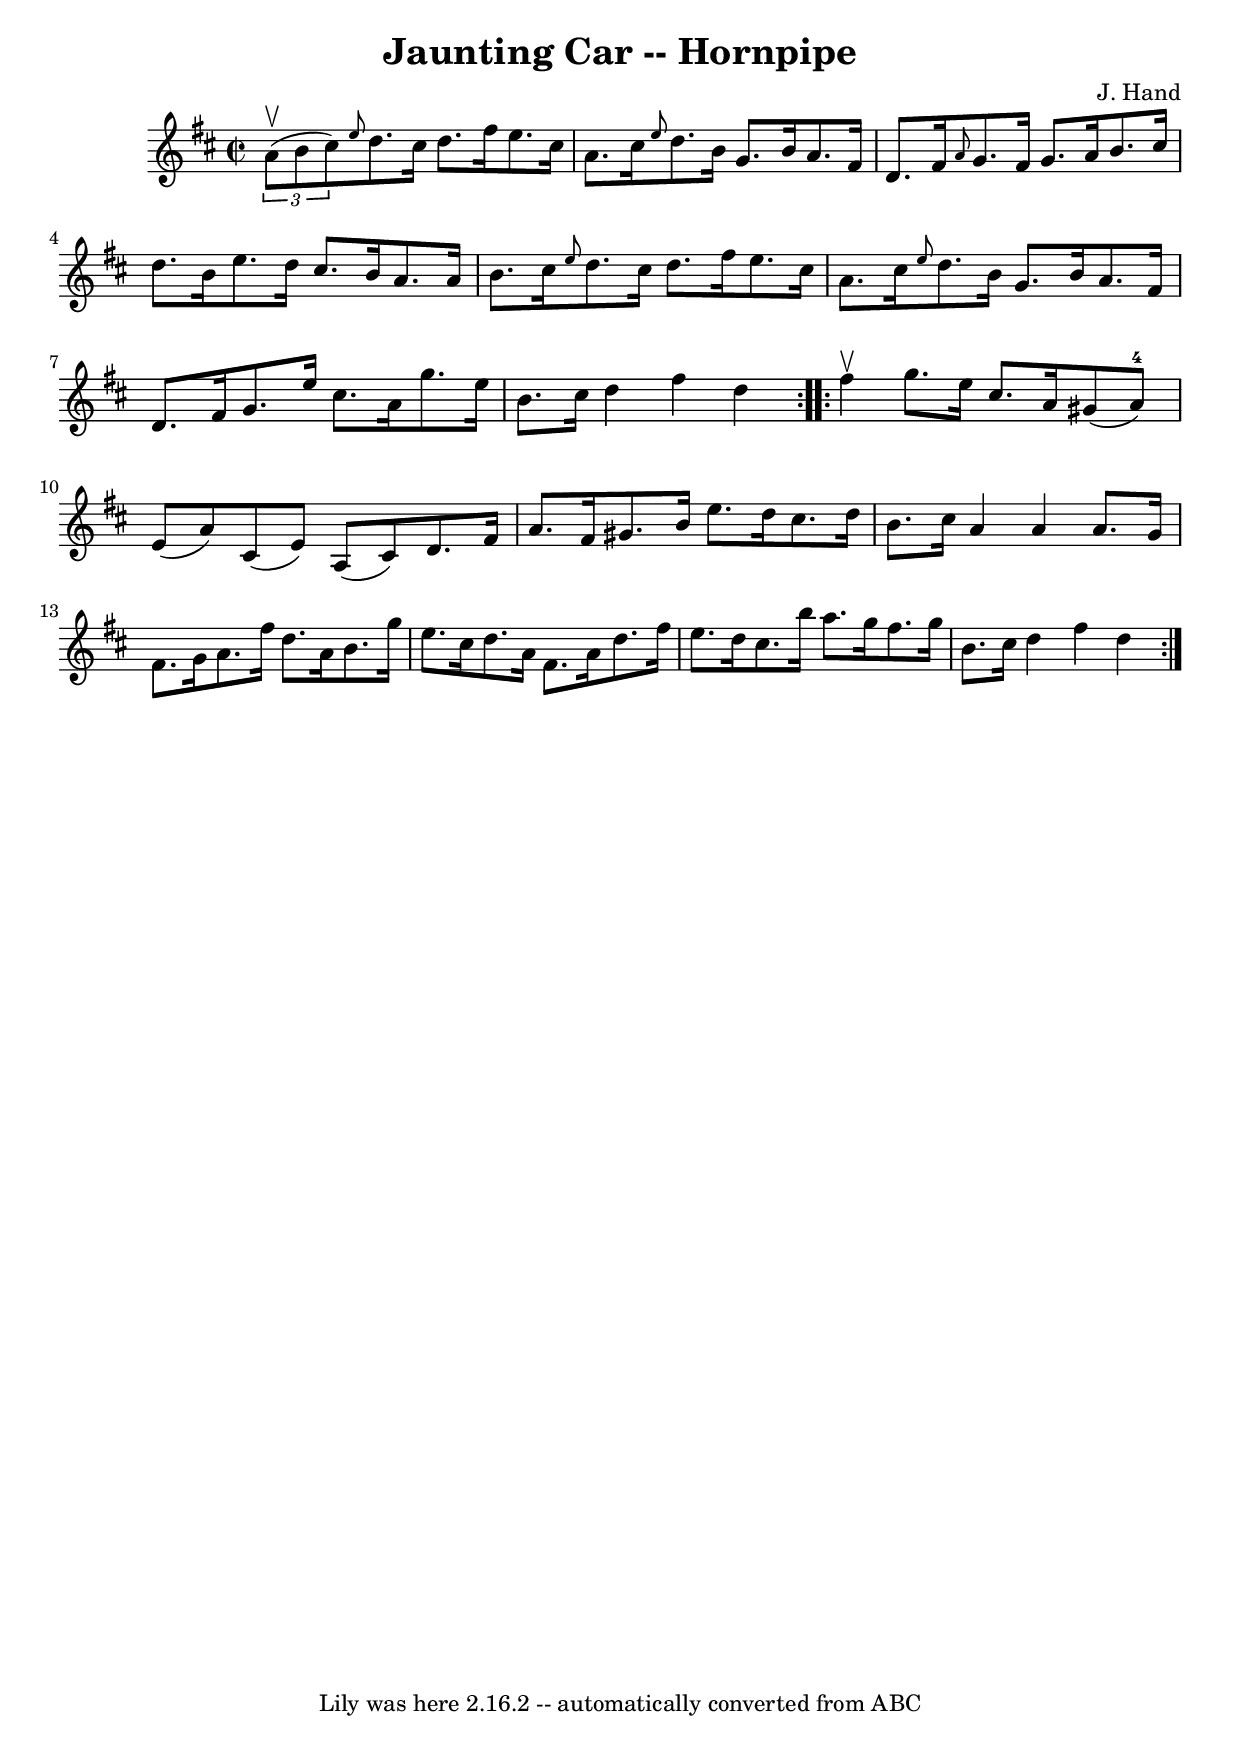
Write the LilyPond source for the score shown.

\version "2.16.2"
\include "Mammoth.ily"
\header {
  %% book = "Cole's 1000 Fiddle Tunes"
  composer = "J. Hand"
  crossRefNumber = "1"
  footnotes = ""
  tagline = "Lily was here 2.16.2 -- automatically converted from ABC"
  title = "Jaunting Car -- Hornpipe"

}
voicedefault =  {



  \repeat volta 2 {

    \override Staff.TimeSignature #'style = #'C
    \time 2/2 
    \key d \major   \times 2/3 { a'8 (^\upbow b'8 cis''8) 
			       } 
    |
    \grace { e''8  
	   } d''8. cis''16 d''8. fis''16 e''8.    
    cis''16 a'8. cis''16  |
    \grace { e''8  
	   } d''8. b'16    
    g'8. b'16 a'8. fis'16 d'8. fis'16  |
    \grace { a'8  

	   } g'8. fis'16 g'8. a'16 b'8. cis''16 d''8. b'16  
    |
    e''8. d''16 cis''8. b'16 a'8. a'16 b'8. cis''16 
    |
    \grace { e''8  
	   } d''8. cis''16 d''8. fis''16    
    e''8. cis''16 a'8. cis''16  |
    \grace { e''8  
	   } d''8.    
    b'16 g'8. b'16 a'8. fis'16 d'8. fis'16  |
    g'8.    
    e''16 cis''8. a'16 g''8. e''16 b'8. cis''16  |
    d''4  
    fis''4 d''4  
  }     
  \repeat volta 2 {
    fis''4^\upbow |
    g''8.    
    e''16 cis''8. a'16 gis'8 (a'8-4) e'8 (a'8) |
    
    cis'8 (e'8) a8 (cis'8) d'8. fis'16 a'8. fis'16  
    |
    gis'8. b'16 e''8. d''16 cis''8. d''16 b'8.    
    cis''16  |
    a'4 a'4 a'8. g'16 fis'8. g'16  |
    
    a'8. fis''16 d''8. a'16 b'8. g''16 e''8. cis''16  |
    
    d''8. a'16 fis'8. a'16 d''8. fis''16 e''8. d''16  
    |
    cis''8. b''16 a''8. g''16 fis''8. g''16 b'8.    
    cis''16  |
    d''4 fis''4 d''4  
  }   

}

\score{
  <<

    \context Staff="default"
    {
      \voicedefault 
      
    }

  >>
  \layout {
    
  }
  \midi {
  }

}
